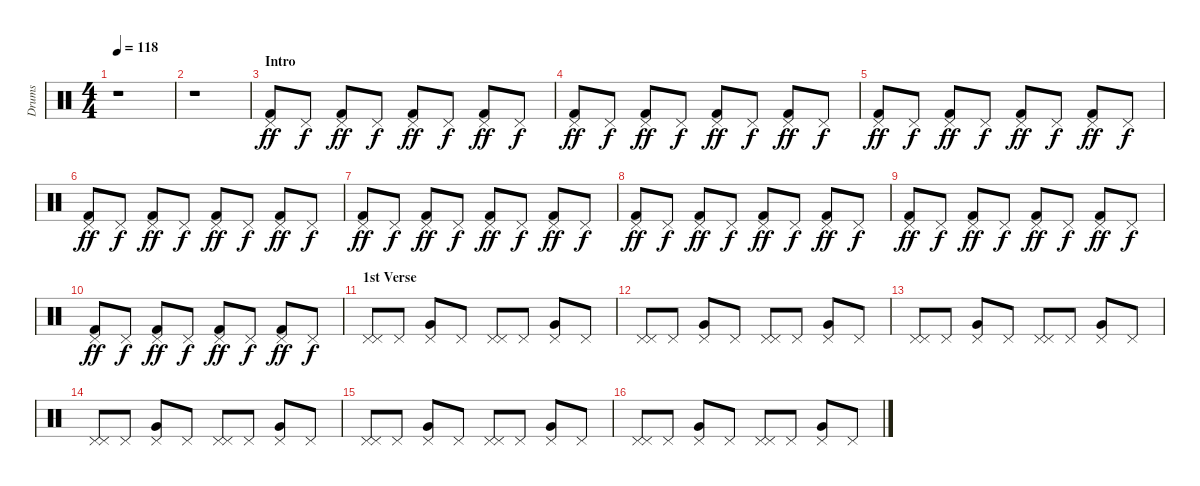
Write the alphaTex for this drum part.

\track ("Drums" "Drums") {instrument percussion}
\staff {score}
\articulation defaults
\ts (4 4)
\tempo 118
\clef neutral
\ks c
r.1{dy ff} |
r.1 |
\section ("" "Intro")
("Kick (hit) 2" "Pedal Hi-Hat (hit)").8 "Pedal Hi-Hat (hit)".8{dy f} ("Kick (hit) 2" "Pedal Hi-Hat (hit)").8{dy ff} "Pedal Hi-Hat (hit)".8{dy f} ("Kick (hit) 2" "Pedal Hi-Hat (hit)").8{dy ff} "Pedal Hi-Hat (hit)".8{dy f} ("Kick (hit) 2" "Pedal Hi-Hat (hit)").8{dy ff} "Pedal Hi-Hat (hit)".8{dy f} |
("Kick (hit) 2" "Pedal Hi-Hat (hit)").8{dy ff} "Pedal Hi-Hat (hit)".8{dy f} ("Kick (hit) 2" "Pedal Hi-Hat (hit)").8{dy ff} "Pedal Hi-Hat (hit)".8{dy f} ("Kick (hit) 2" "Pedal Hi-Hat (hit)").8{dy ff} "Pedal Hi-Hat (hit)".8{dy f} ("Kick (hit) 2" "Pedal Hi-Hat (hit)").8{dy ff} "Pedal Hi-Hat (hit)".8{dy f} |
("Kick (hit) 2" "Pedal Hi-Hat (hit)").8{dy ff} "Pedal Hi-Hat (hit)".8{dy f} ("Kick (hit) 2" "Pedal Hi-Hat (hit)").8{dy ff} "Pedal Hi-Hat (hit)".8{dy f} ("Kick (hit) 2" "Pedal Hi-Hat (hit)").8{dy ff} "Pedal Hi-Hat (hit)".8{dy f} ("Kick (hit) 2" "Pedal Hi-Hat (hit)").8{dy ff} "Pedal Hi-Hat (hit)".8{dy f} |
("Kick (hit) 2" "Pedal Hi-Hat (hit)").8{dy ff} "Pedal Hi-Hat (hit)".8{dy f} ("Kick (hit) 2" "Pedal Hi-Hat (hit)").8{dy ff} "Pedal Hi-Hat (hit)".8{dy f} ("Kick (hit) 2" "Pedal Hi-Hat (hit)").8{dy ff} "Pedal Hi-Hat (hit)".8{dy f} ("Kick (hit) 2" "Pedal Hi-Hat (hit)").8{dy ff} "Pedal Hi-Hat (hit)".8{dy f} |
("Kick (hit) 2" "Pedal Hi-Hat (hit)").8{dy ff} "Pedal Hi-Hat (hit)".8{dy f} ("Kick (hit) 2" "Pedal Hi-Hat (hit)").8{dy ff} "Pedal Hi-Hat (hit)".8{dy f} ("Kick (hit) 2" "Pedal Hi-Hat (hit)").8{dy ff} "Pedal Hi-Hat (hit)".8{dy f} ("Kick (hit) 2" "Pedal Hi-Hat (hit)").8{dy ff} "Pedal Hi-Hat (hit)".8{dy f} |
("Kick (hit) 2" "Pedal Hi-Hat (hit)").8{dy ff} "Pedal Hi-Hat (hit)".8{dy f} ("Kick (hit) 2" "Pedal Hi-Hat (hit)").8{dy ff} "Pedal Hi-Hat (hit)".8{dy f} ("Kick (hit) 2" "Pedal Hi-Hat (hit)").8{dy ff} "Pedal Hi-Hat (hit)".8{dy f} ("Kick (hit) 2" "Pedal Hi-Hat (hit)").8{dy ff} "Pedal Hi-Hat (hit)".8{dy f} |
("Kick (hit) 2" "Pedal Hi-Hat (hit)").8{dy ff} "Pedal Hi-Hat (hit)".8{dy f} ("Kick (hit) 2" "Pedal Hi-Hat (hit)").8{dy ff} "Pedal Hi-Hat (hit)".8{dy f} ("Kick (hit) 2" "Pedal Hi-Hat (hit)").8{dy ff} "Pedal Hi-Hat (hit)".8{dy f} ("Kick (hit) 2" "Pedal Hi-Hat (hit)").8{dy ff} "Pedal Hi-Hat (hit)".8{dy f} |
("Kick (hit) 2" "Pedal Hi-Hat (hit)").8{dy ff} "Pedal Hi-Hat (hit)".8{dy f} ("Kick (hit) 2" "Pedal Hi-Hat (hit)").8{dy ff} "Pedal Hi-Hat (hit)".8{dy f} ("Kick (hit) 2" "Pedal Hi-Hat (hit)").8{dy ff} "Pedal Hi-Hat (hit)".8{dy f} ("Kick (hit) 2" "Pedal Hi-Hat (hit)").8{dy ff} "Pedal Hi-Hat (hit)".8{dy f} |
\section ("" "1st Verse")
("Pedal Hi-Hat (hit)" "Pedal Hi-Hat (hit)").8 "Pedal Hi-Hat (hit)".8 ("Very Low Tom (hit)" "Pedal Hi-Hat (hit)").8 "Pedal Hi-Hat (hit)".8 ("Pedal Hi-Hat (hit)" "Pedal Hi-Hat (hit)").8 "Pedal Hi-Hat (hit)".8 ("Very Low Tom (hit)" "Pedal Hi-Hat (hit)").8 "Pedal Hi-Hat (hit)".8 |
("Pedal Hi-Hat (hit)" "Pedal Hi-Hat (hit)").8 "Pedal Hi-Hat (hit)".8 ("Very Low Tom (hit)" "Pedal Hi-Hat (hit)").8 "Pedal Hi-Hat (hit)".8 ("Pedal Hi-Hat (hit)" "Pedal Hi-Hat (hit)").8 "Pedal Hi-Hat (hit)".8 ("Very Low Tom (hit)" "Pedal Hi-Hat (hit)").8 "Pedal Hi-Hat (hit)".8 |
("Pedal Hi-Hat (hit)" "Pedal Hi-Hat (hit)").8 "Pedal Hi-Hat (hit)".8 ("Very Low Tom (hit)" "Pedal Hi-Hat (hit)").8 "Pedal Hi-Hat (hit)".8 ("Pedal Hi-Hat (hit)" "Pedal Hi-Hat (hit)").8 "Pedal Hi-Hat (hit)".8 ("Very Low Tom (hit)" "Pedal Hi-Hat (hit)").8 "Pedal Hi-Hat (hit)".8 |
("Pedal Hi-Hat (hit)" "Pedal Hi-Hat (hit)").8 "Pedal Hi-Hat (hit)".8 ("Very Low Tom (hit)" "Pedal Hi-Hat (hit)").8 "Pedal Hi-Hat (hit)".8 ("Pedal Hi-Hat (hit)" "Pedal Hi-Hat (hit)").8 "Pedal Hi-Hat (hit)".8 ("Very Low Tom (hit)" "Pedal Hi-Hat (hit)").8 "Pedal Hi-Hat (hit)".8 |
("Pedal Hi-Hat (hit)" "Pedal Hi-Hat (hit)").8 "Pedal Hi-Hat (hit)".8 ("Very Low Tom (hit)" "Pedal Hi-Hat (hit)").8 "Pedal Hi-Hat (hit)".8 ("Pedal Hi-Hat (hit)" "Pedal Hi-Hat (hit)").8 "Pedal Hi-Hat (hit)".8 ("Very Low Tom (hit)" "Pedal Hi-Hat (hit)").8 "Pedal Hi-Hat (hit)".8 |
("Pedal Hi-Hat (hit)" "Pedal Hi-Hat (hit)").8 "Pedal Hi-Hat (hit)".8 ("Very Low Tom (hit)" "Pedal Hi-Hat (hit)").8 "Pedal Hi-Hat (hit)".8 ("Pedal Hi-Hat (hit)" "Pedal Hi-Hat (hit)").8 "Pedal Hi-Hat (hit)".8 ("Very Low Tom (hit)" "Pedal Hi-Hat (hit)").8 "Pedal Hi-Hat (hit)".8
